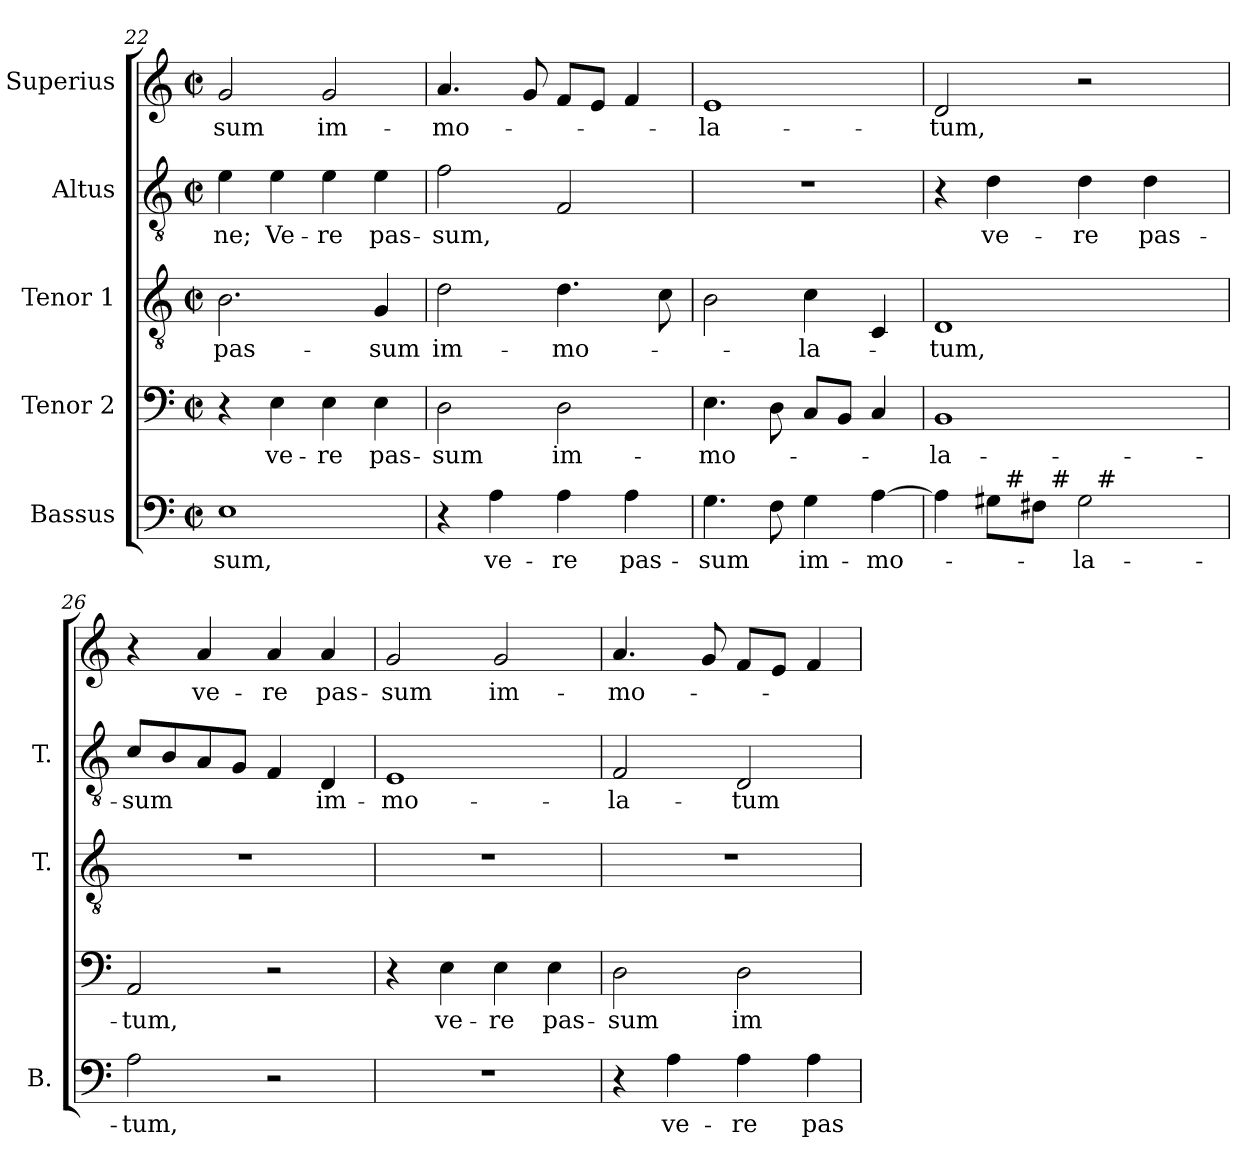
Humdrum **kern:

**kern	**text	**kern	**text	**kern	**text	**kern	**text	**kern	**text
*part5	*part5	*part4	*part4	*part3	*part3	*part2	*part2	*part1	*part1
*staff5	*staff5	*staff4	*staff4	*staff3	*staff3	*staff2	*staff2	*staff1	*staff1
*I"Bassus	*	*I"Tenor 2	*	*I"Tenor 1	*	*I"Altus	*	*I"Superius	*
*I'B.	*	*	*	*I'T.	*	*I'T.	*	*	*
*clefF4	*	*clefF4	*	*clefGv2	*	*clefGv2	*	*clefG2	*
*	*	*	*	*ITrd7c12	*	*ITrd7c12	*	*	*
*k[]	*	*k[]	*	*k[]	*	*k[]	*	*k[]	*
*C:	*	*C:	*	*C:	*	*C:	*	*C:	*
*M2/2	*	*M2/2	*	*M2/2	*	*M2/2	*	*M2/2	*
*met(c|)	*	*met(c|)	*	*met(c|)	*	*met(c|)	*	*met(c|)	*
=22	=22	=22	=22	=22	=22	=22	=22	=22	=22
!	!LO:LY:b:color=#000000	!	!	!	!	!	!	!	!
!	!	!	!	!	!LO:LY:b:color=#000000	!	!	!	!
!	!	!	!	!	!	!	!LO:LY:b:color=#000000	!	!
!	!	!	!	!	!	!	!	!	!LO:LY:b:color=#000000
1Ei	-sum,	4r	.	2.BBi\	pas-	4Ei\	-ne;	2gi/	-sum
!	!	!	!LO:LY:b:color=#000000	!	!	!	!	!	!
!	!	!	!	!	!	!	!LO:LY:b:color=#000000	!	!
.	.	4Ei\	ve-	.	.	4Ei\	Ve-	.	.
!	!	!	!LO:LY:b:color=#000000	!	!	!	!	!	!
!	!	!	!	!	!	!	!LO:LY:b:color=#000000	!	!
!	!	!	!	!	!	!	!	!	!LO:LY:b:color=#000000
.	.	4Ei\	-re	.	.	4Ei\	-re	2gi/	im-
!	!	!	!LO:LY:b:color=#000000	!	!	!	!	!	!
!	!	!	!	!	!LO:LY:b:color=#000000	!	!	!	!
!	!	!	!	!	!	!	!LO:LY:b:color=#000000	!	!
.	.	4Ei\	pas-	4GGi/	-sum	4Ei\	pas-	.	.
=23	=23	=23	=23	=23	=23	=23	=23	=23	=23
!	!	!	!LO:LY:b:color=#000000	!	!	!	!	!	!
!	!	!	!	!	!LO:LY:b:color=#000000	!	!	!	!
!	!	!	!	!	!	!	!LO:LY:b:color=#000000	!	!
!	!	!	!	!	!	!	!	!	!LO:LY:b:color=#000000
4r	.	2Di\	-sum	2Di\	im-	2Fi\	-sum,	4.ai/	-mo-
!	!LO:LY:b:color=#000000	!	!	!	!	!	!	!	!
4Ai\	ve-	.	.	.	.	.	.	.	.
.	.	.	.	.	.	.	.	8gi/	.
!	!LO:LY:b:color=#000000	!	!	!	!	!	!	!	!
!	!	!	!LO:LY:b:color=#000000	!	!	!	!	!	!
!	!	!	!	!	!LO:LY:b:color=#000000	!	!	!	!
4Ai\	-re	2Di\	im-	4.Di\	-mo-	2FFi/	.	8fi/L	.
.	.	.	.	.	.	.	.	8ei/J	.
!	!LO:LY:b:color=#000000	!	!	!	!	!	!	!	!
4Ai\	pas-	.	.	.	.	.	.	4fi/	.
.	.	.	.	8Ci\	.	.	.	.	.
=24	=24	=24	=24	=24	=24	=24	=24	=24	=24
!	!LO:LY:b:color=#000000	!	!	!	!	!	!	!	!
!	!	!	!LO:LY:b:color=#000000	!	!	!	!	!	!
!	!	!	!	!	!	!	!	!	!LO:LY:b:color=#000000
4.Gi\	-sum	4.Ei\	-mo-	2BBi\	.	1r	.	1ei	-la-
8Fi\	.	8Di\	.	.	.	.	.	.	.
!	!LO:LY:b:color=#000000	!	!	!	!	!	!	!	!
!	!	!	!	!	!LO:LY:b:color=#000000	!	!	!	!
4Gi\	im-	8Ci/L	.	4Ci\	-la-	.	.	.	.
.	.	8BBi/J	.	.	.	.	.	.	.
!	!LO:LY:b:color=#000000	!	!	!	!	!	!	!	!
[>4Ai\	-mo-	4Ci/	.	4CCi/	.	.	.	.	.
=25	=25	=25	=25	=25	=25	=25	=25	=25	=25
!	!	!	!LO:LY:b:color=#000000	!	!	!	!	!	!
!	!	!	!	!	!LO:LY:b:color=#000000	!	!	!	!
!	!	!	!	!	!	!	!	!	!LO:LY:b:color=#000000
*^	*	*	*	*	*	*	*	*	*
*	*^	*	*	*	*	*	*	*	*	*
*	*	*^	*	*	*	*	*	*	*	*	*
4Ai\]	4ryy	4ryy	2ryy	.	1BBi	-la-	1DDi	-tum,	4r	.	2di/	-tum,
!	!	!	!	!	!	!	!	!	!	!LO:LY:b:color=#000000	!	!
8G#i\L	32ryy	8ryy	.	.	.	.	.	.	4Di\	ve-	.	.
.	256ryy	.	.	.	.	.	.	.	.	.	.	.
!	!LO:TX:a:t=#	!	!	!	!	!	!	!	!	!	!	!
.	2ryy	.	.	.	.	.	.	.	.	.	.	.
8F#i\J	.	32ryy	.	.	.	.	.	.	.	.	.	.
.	.	256ryy	.	.	.	.	.	.	.	.	.	.
!	!	!LO:TX:a:t=#	!	!	!	!	!	!	!	!	!	!
.	.	2ryy	.	.	.	.	.	.	.	.	.	.
!	!	!	!	!LO:LY:b:color=#000000	!	!	!	!	!	!	!	!
!	!	!	!	!	!	!	!	!	!	!LO:LY:b:color=#000000	!	!
2G#i\	.	.	32ryy	-la-	.	.	.	.	4Di\	-re	2r	.
.	.	.	256ryy	.	.	.	.	.	.	.	.	.
!	!	!	!LO:TX:a:t=#	!	!	!	!	!	!	!	!	!
.	.	.	4ryy	.	.	.	.	.	.	.	.	.
!	!	!	!	!	!	!	!	!	!	!LO:LY:b:color=#000000	!	!
.	.	.	.	.	.	.	.	.	4Di\	pas-	.	.
.	8ryy	.	8ryy	.	.	.	.	.	.	.	.	.
.	16ryy	16ryy	16ryy	.	.	.	.	.	.	.	.	.
.	64..ryy	64..ryy	64..ryy	.	.	.	.	.	.	.	.	.
*v	*v	*v	*v	*	*	*	*	*	*	*	*	*
!!LO:PB:g=z
=26	=26	=26	=26	=26	=26	=26	=26	=26	=26
*^	*	*	*	*	*	*	*	*	*
*	*^	*	*	*	*	*	*	*	*	*
*	*	*^	*	*	*	*	*	*	*	*	*
!	!	!	!	!LO:LY:b:color=#000000	!	!	!	!	!	!	!	!
*v	*v	*v	*v	*	*	*	*	*	*	*	*	*
*^	*	*	*	*	*	*	*	*	*
*	*^	*	*	*	*	*	*	*	*	*
*	*	*^	*	*	*	*	*	*	*	*	*
!	!	!	!	!	!	!LO:LY:b:color=#000000	!	!	!	!	!	!
*v	*v	*v	*v	*	*	*	*	*	*	*	*	*
*^	*	*	*	*	*	*	*	*	*
*	*^	*	*	*	*	*	*	*	*	*
*	*	*^	*	*	*	*	*	*	*	*	*
!	!	!	!	!	!	!	!	!	!	!LO:LY:b:color=#000000	!	!
*v	*v	*v	*v	*	*	*	*	*	*	*	*	*
2Ai\	-tum,	2AAi/	-tum,	1r	.	8Ci/L	-sum	4r	.
.	.	.	.	.	.	8BBi/	.	.	.
!	!	!	!	!	!	!	!	!	!LO:LY:b:color=#000000
.	.	.	.	.	.	8AAi/	.	4ai/	ve-
.	.	.	.	.	.	8GGi/J	.	.	.
!	!	!	!	!	!	!	!	!	!LO:LY:b:color=#000000
2r	.	2r	.	.	.	4FFi/	.	4ai/	-re
!	!	!	!	!	!	!	!LO:LY:b:color=#000000	!	!
!	!	!	!	!	!	!	!	!	!LO:LY:b:color=#000000
.	.	.	.	.	.	4DDi/	im-	4ai/	pas-
=27	=27	=27	=27	=27	=27	=27	=27	=27	=27
!	!	!	!	!	!	!	!LO:LY:b:color=#000000	!	!
!	!	!	!	!	!	!	!	!	!LO:LY:b:color=#000000
1r	.	4r	.	1r	.	1EEi	-mo-	2gi/	-sum
!	!	!	!LO:LY:b:color=#000000	!	!	!	!	!	!
.	.	4Ei\	ve-	.	.	.	.	.	.
!	!	!	!LO:LY:b:color=#000000	!	!	!	!	!	!
!	!	!	!	!	!	!	!	!	!LO:LY:b:color=#000000
.	.	4Ei\	-re	.	.	.	.	2gi/	im-
!	!	!	!LO:LY:b:color=#000000	!	!	!	!	!	!
.	.	4Ei\	pas-	.	.	.	.	.	.
=28	=28	=28	=28	=28	=28	=28	=28	=28	=28
!	!	!	!LO:LY:b:color=#000000	!	!	!	!	!	!
!	!	!	!	!	!	!	!LO:LY:b:color=#000000	!	!
!	!	!	!	!	!	!	!	!	!LO:LY:b:color=#000000
4r	.	2Di\	-sum	1r	.	2FFi/	-la-	4.ai/	-mo-
!	!LO:LY:b:color=#000000	!	!	!	!	!	!	!	!
4Ai\	ve-	.	.	.	.	.	.	.	.
.	.	.	.	.	.	.	.	8gi/	.
!	!LO:LY:b:color=#000000	!	!	!	!	!	!	!	!
!	!	!	!LO:LY:b:color=#000000	!	!	!	!	!	!
!	!	!	!	!	!	!	!LO:LY:b:color=#000000	!	!
4Ai\	-re	2Di\	im-	.	.	2DDi/	-tum	8fi/L	.
.	.	.	.	.	.	.	.	8ei/J	.
!	!LO:LY:b:color=#000000	!	!	!	!	!	!	!	!
4Ai\	pas-	.	.	.	.	.	.	4fi/	.
=	=	=	=	=	=	=	=	=	=
*-	*-	*-	*-	*-	*-	*-	*-	*-	*-
